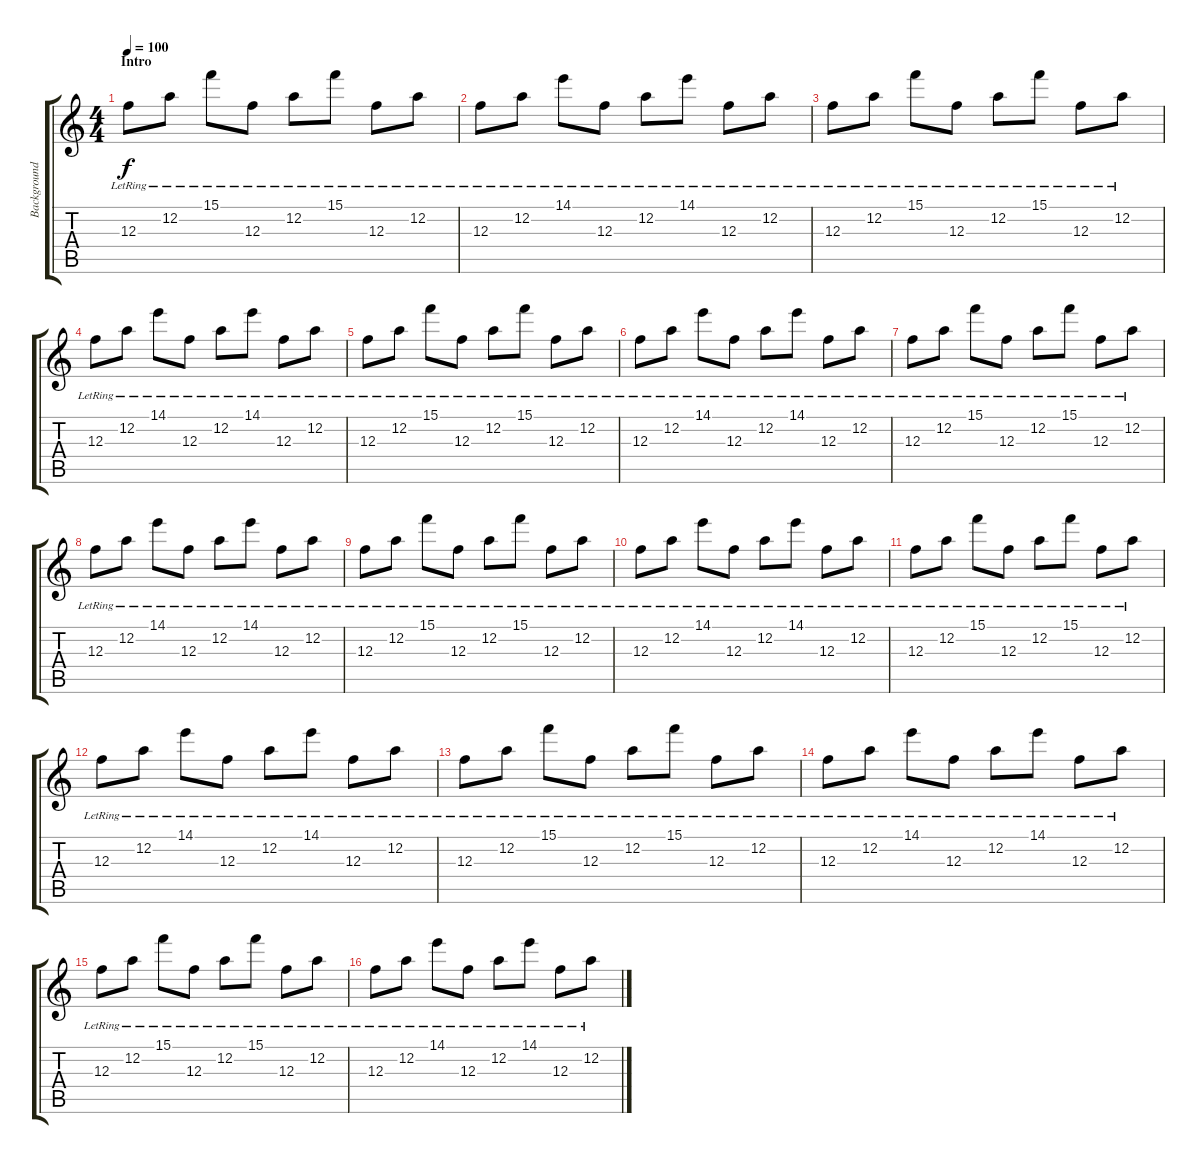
\track ("Background" "Background") {instrument electricguitarjazz}
\staff {score tabs}
\tuning (D4 A3 F3 C3 G2 D2) {hide}
\ts (4 4)
\section ("" "Intro")
\tempo 100
\clef g2
\ks c
12.3{lr}.8{dy f instrument electricguitarjazz} 12.2{lr}.8 15.1{lr}.8 12.3{lr}.8 12.2{lr}.8 15.1{lr}.8 12.3{lr}.8 12.2{lr}.8 |
12.3{lr}.8 12.2{lr}.8 14.1{lr}.8 12.3{lr}.8 12.2{lr}.8 14.1{lr}.8 12.3{lr}.8 12.2{lr}.8 |
12.3{lr}.8 12.2{lr}.8 15.1{lr}.8 12.3{lr}.8 12.2{lr}.8 15.1{lr}.8 12.3{lr}.8 12.2{lr}.8 |
12.3{lr}.8 12.2{lr}.8 14.1{lr}.8 12.3{lr}.8 12.2{lr}.8 14.1{lr}.8 12.3{lr}.8 12.2{lr}.8 |
12.3{lr}.8 12.2{lr}.8 15.1{lr}.8 12.3{lr}.8 12.2{lr}.8 15.1{lr}.8 12.3{lr}.8 12.2{lr}.8 |
12.3{lr}.8 12.2{lr}.8 14.1{lr}.8 12.3{lr}.8 12.2{lr}.8 14.1{lr}.8 12.3{lr}.8 12.2{lr}.8 |
12.3{lr}.8 12.2{lr}.8 15.1{lr}.8 12.3{lr}.8 12.2{lr}.8 15.1{lr}.8 12.3{lr}.8 12.2{lr}.8 |
12.3{lr}.8 12.2{lr}.8 14.1{lr}.8 12.3{lr}.8 12.2{lr}.8 14.1{lr}.8 12.3{lr}.8 12.2{lr}.8 |
12.3{lr}.8 12.2{lr}.8 15.1{lr}.8 12.3{lr}.8 12.2{lr}.8 15.1{lr}.8 12.3{lr}.8 12.2{lr}.8 |
12.3{lr}.8 12.2{lr}.8 14.1{lr}.8 12.3{lr}.8 12.2{lr}.8 14.1{lr}.8 12.3{lr}.8 12.2{lr}.8 |
12.3{lr}.8 12.2{lr}.8 15.1{lr}.8 12.3{lr}.8 12.2{lr}.8 15.1{lr}.8 12.3{lr}.8 12.2{lr}.8 |
12.3{lr}.8 12.2{lr}.8 14.1{lr}.8 12.3{lr}.8 12.2{lr}.8 14.1{lr}.8 12.3{lr}.8 12.2{lr}.8 |
12.3{lr}.8 12.2{lr}.8 15.1{lr}.8 12.3{lr}.8 12.2{lr}.8 15.1{lr}.8 12.3{lr}.8 12.2{lr}.8 |
12.3{lr}.8 12.2{lr}.8 14.1{lr}.8 12.3{lr}.8 12.2{lr}.8 14.1{lr}.8 12.3{lr}.8 12.2{lr}.8 |
12.3{lr}.8 12.2{lr}.8 15.1{lr}.8 12.3{lr}.8 12.2{lr}.8 15.1{lr}.8 12.3{lr}.8 12.2{lr}.8 |
12.3{lr}.8 12.2{lr}.8 14.1{lr}.8 12.3{lr}.8 12.2{lr}.8 14.1{lr}.8 12.3{lr}.8 12.2{lr}.8
